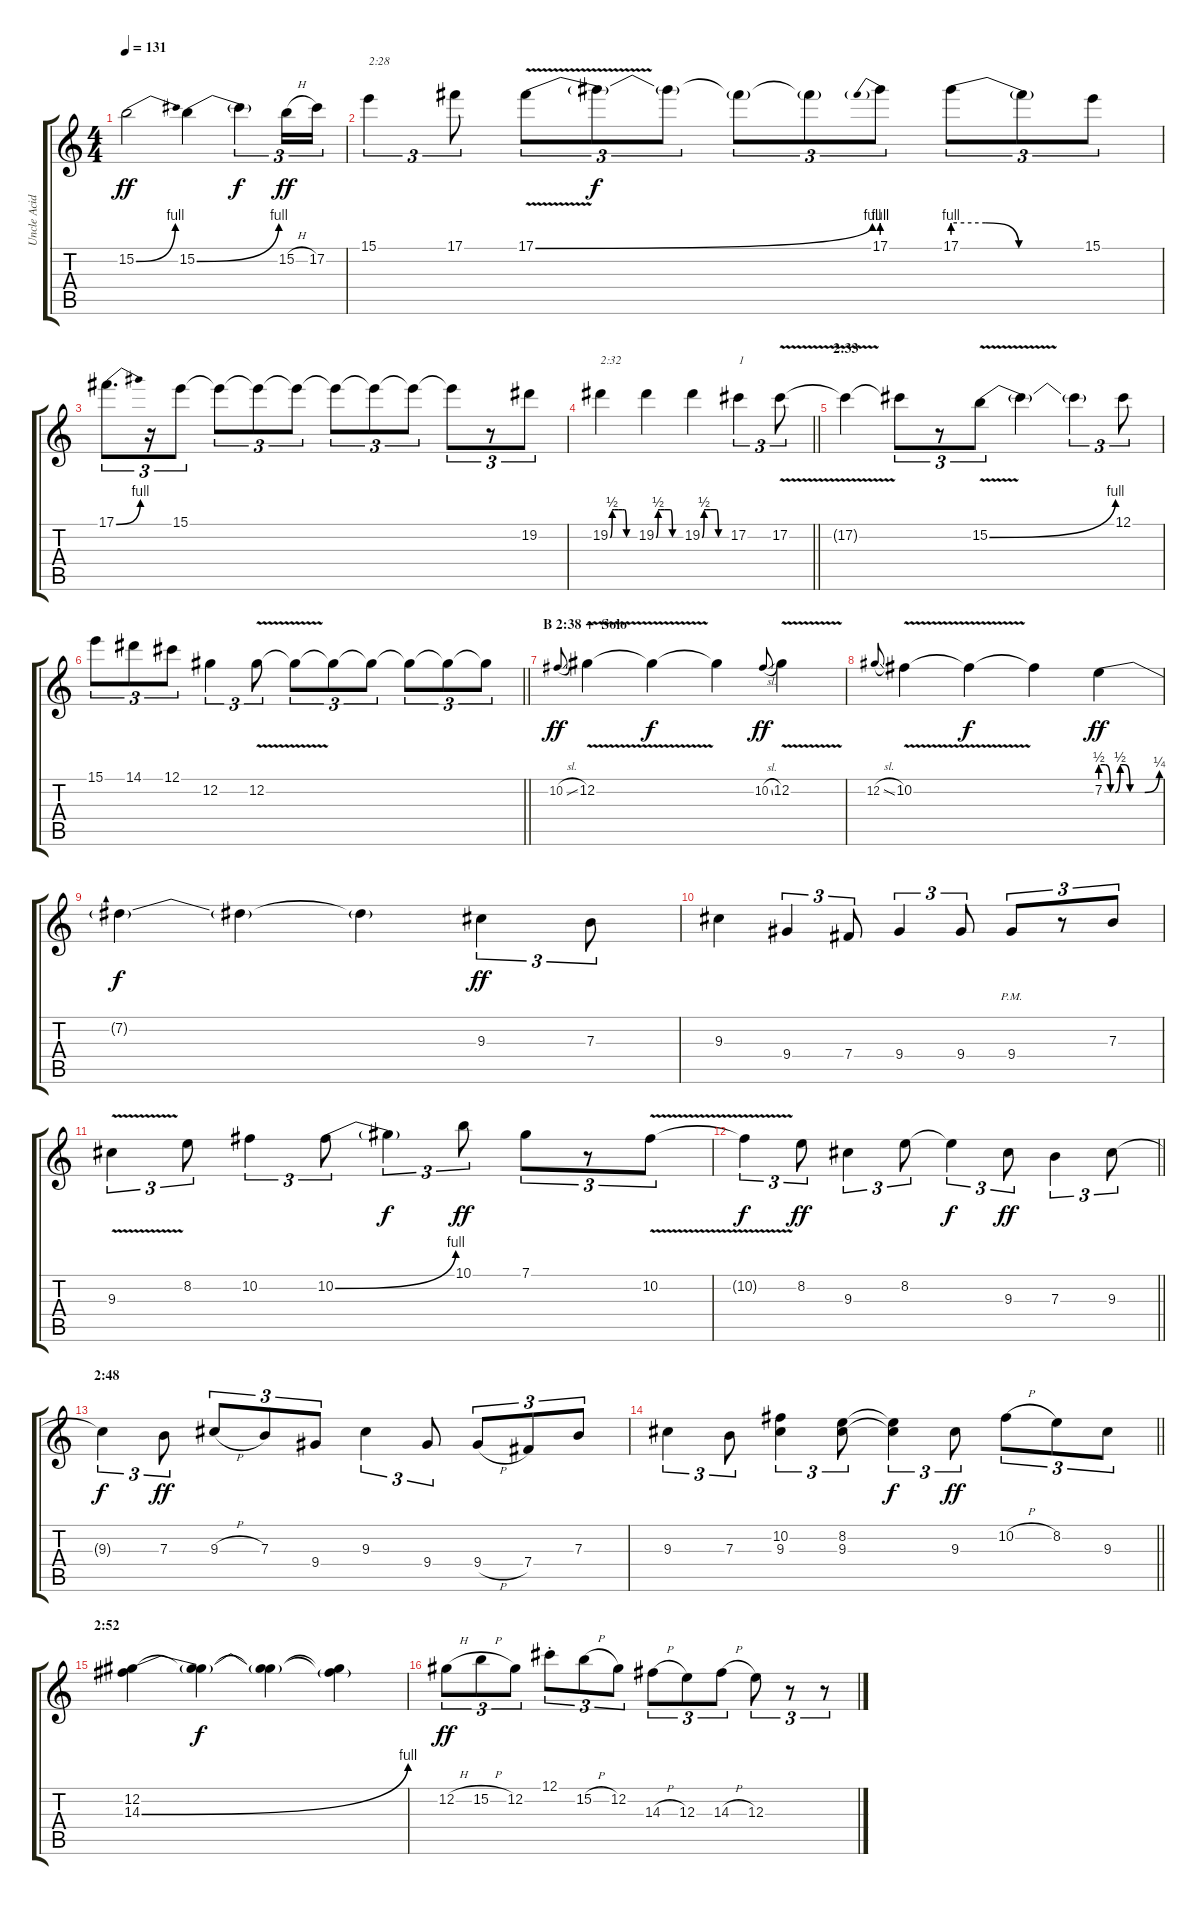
\track ("Uncle Acid (lead guitar)" "Uncle Acid") {instrument overdrivenguitar}
\staff {score tabs}
\tuning (Db4 Ab3 E3 B2 Gb2 Db2) {hide}
\ts (4 4)
\tempo 131
\clef g2
\ks c
15.2{be (bend 0 0 60 4)}.2{dy ff} 15.2{be (bend 0 0 60 4)}.4 15.2{t}.4{tu (3 2) dy f} 15.2{h}.16{tu (3 2) dy ff} 17.2.16{tu (3 2)} |
15.1.4{tu (3 2) txt "2:28"} 17.1.8{tu (3 2)} 17.1{be (bend 0 0 60 4) v}.8{tu (3 2)} 17.1{t}.8{tu (3 2) dy f} 17.1{t}.8{tu (3 2)} 17.1{t}.8{tu (3 2)} 17.1{t}.8{tu (3 2)} 17.1{be (prebend 0 4 60 4)}.8{tu (3 2)} 17.1{be (custom 0 4 15 4 30 0 60 0)}.8{tu (3 2)} 17.1{t}.8{tu (3 2)} 15.1.8{tu (3 2)} |
17.1{be (bend 0 0 60 4)}.8{d tu (3 2)} r.16{tu (3 2)} 15.1.8{tu (3 2)} 15.1{t}.8{tu (3 2)} 15.1{t}.8{tu (3 2)} 15.1{t}.8{tu (3 2)} 15.1{t}.8{tu (3 2)} 15.1{t}.8{tu (3 2)} 15.1{t}.8{tu (3 2)} 15.1{t}.8{tu (3 2)} r.8{tu (3 2)} 19.2.8{tu (3 2)} |
\barLineRight lightlight
19.2{be (custom 0 0 5 2 10 2 20 2 30 2 35 2 40 0 60 0)}.4{txt "2:32"} 19.2{be (custom 0 0 5 2 10 2 20 2 35 2 40 0 60 0)}.4 19.2{be (custom 0 0 5 2 10 2 20 2 35 2 40 0 60 0)}.4 17.2.4{tu (3 2) txt "1"} 17.2{v}.8{tu (3 2)} |
\section ("" "2:33")
17.2{t}.4 17.2{t}.8{tu (3 2)} r.8{tu (3 2)} 15.2{be (bend 0 0 60 4) v}.8{tu (3 2)} 15.2{t}.4 15.2{t}.4{tu (3 2)} 12.1.8{tu (3 2)} |
\barLineRight lightlight
15.1.8{tu (3 2)} 14.1.8{tu (3 2)} 12.1.8{tu (3 2)} 12.2.4{tu (3 2)} 12.2{v}.8{tu (3 2)} 12.2{t}.8{tu (3 2)} 12.2{t}.8{tu (3 2)} 12.2{t}.8{tu (3 2)} 12.2{t}.8{tu (3 2)} 12.2{t}.8{tu (3 2)} 12.2{t}.8{tu (3 2)} |
\section ("" "B 2:38 +  Solo")
10.2{sl}.8{gr onbeat dy ff} 12.2{v}.4 12.2{t}.4{dy f} 12.2{t}.4 10.2{sl}.8{gr onbeat dy ff} 12.2{v}.4 |
12.2{sl}.8{gr onbeat} 10.2{v}.4 10.2{t}.4{dy f} 10.2{t}.4 7.2{be (custom 0 2 5 2 10 0 15 0 20 2 25 2 30 0 40 0 45 0 60 1)}.4{dy ff} |
7.2{t}.4{dy f} 7.2{t}.4 7.2{t}.4 9.3.4{tu (3 2) dy ff} 7.3.8{tu (3 2)} |
9.3.4 9.4.4{tu (3 2)} 7.4.8{tu (3 2)} 9.4.4{tu (3 2)} 9.4.8{tu (3 2)} 9.4{pm}.8{tu (3 2)} r.8{tu (3 2)} 7.3.8{tu (3 2)} |
9.3{v}.4{tu (3 2)} 8.2.8{tu (3 2)} 10.2.4{tu (3 2)} 10.2{be (bend 0 0 60 4)}.8{tu (3 2)} 10.2{t}.4{tu (3 2) dy f} 10.1.8{tu (3 2) dy ff} 7.1.8{tu (3 2)} r.8{tu (3 2)} 10.2{v}.8{tu (3 2)} |
\barLineRight lightlight
10.2{t}.4{tu (3 2) dy f} 8.2.8{tu (3 2) dy ff} 9.3.4{tu (3 2)} 8.2.8{tu (3 2)} 8.2{t}.4{tu (3 2) dy f} 9.3.8{tu (3 2) dy ff} 7.3.4{tu (3 2)} 9.3.8{tu (3 2)} |
\section ("" "2:48")
9.3{t}.4{tu (3 2) dy f} 7.3.8{tu (3 2) dy ff} 9.3{h}.8{tu (3 2)} 7.3.8{tu (3 2)} 9.4.8{tu (3 2)} 9.3.4{tu (3 2)} 9.4.8{tu (3 2)} 9.4{h}.8{tu (3 2)} 7.4.8{tu (3 2)} 7.3.8{tu (3 2)} |
\barLineRight lightlight
9.3.4{tu (3 2)} 7.3.8{tu (3 2)} (10.2 9.3).4{tu (3 2)} (8.2 9.3).8{tu (3 2)} (8.2{t} 9.3{t}).4{tu (3 2) dy f} 9.3.8{tu (3 2) dy ff} 10.2{h}.8{tu (3 2)} 8.2.8{tu (3 2)} 9.3.8{tu (3 2)} |
\section ("" "2:52")
(12.2 14.3{be (bend 0 0 60 4)}).4 (12.2{t} 14.3{t}).4{dy f} (12.2{t} 14.3{t}).4 (12.2{t} 14.3{t}).4 |
12.2{h}.8{tu (3 2) dy ff} 15.2{h}.8{tu (3 2)} 12.2.8{tu (3 2)} 12.1{st}.8{tu (3 2)} 15.2{h}.8{tu (3 2)} 12.2.8{tu (3 2)} 14.3{h}.8{tu (3 2)} 12.3.8{tu (3 2)} 14.3{h}.8{tu (3 2)} 12.3.8{tu (3 2)} r.8{tu (3 2)} r.8{tu (3 2)}
